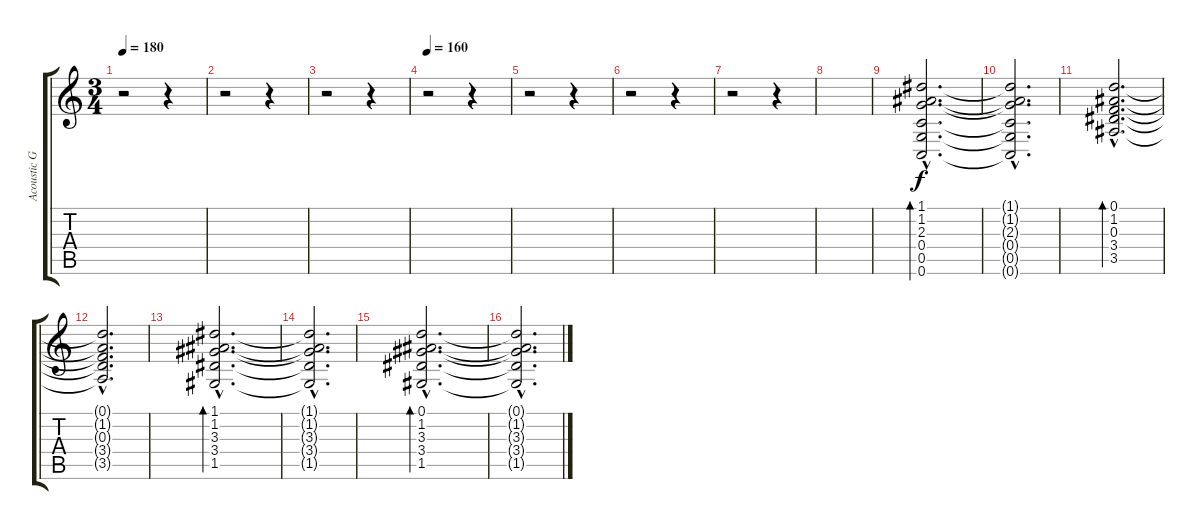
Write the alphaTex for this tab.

\track ("Acoustic Guitar" "Acoustic G") {instrument acousticguitarsteel}
\staff {score tabs}
\tuning (D4 A3 F3 C3 G2 C2) {hide}
\ts (3 4)
\tempo 180
\clef g2
\ks c
r.2{dy f} r.4 |
r.2 r.4 |
r.2 r.4 |
\tempo 160
r.2 r.4 |
r.2 r.4 |
r.2 r.4 |
r.2 r.4 |
|
(1.1{hac} 1.2{hac} 2.3{hac} 0.4{hac} 0.5{hac} 0.6{hac}).2{d bd 480 volume 16 instrument acousticguitarsteel} |
(1.1{hac t} 1.2{hac t} 2.3{hac t} 0.4{hac t} 0.5{hac t} 0.6{hac t}).2{d} |
(0.1{hac} 1.2{hac} 0.3{hac} 3.4{hac} 3.5{hac}).2{d bd 480} |
(0.1{hac t} 1.2{hac t} 0.3{hac t} 3.4{hac t} 3.5{hac t}).2{d} |
(1.1{hac} 1.2{hac} 3.3{hac} 3.4{hac} 1.5{hac}).2{d bd 480} |
(1.1{hac t} 1.2{hac t} 3.3{hac t} 3.4{hac t} 1.5{hac t}).2{d} |
(0.1{hac} 1.2{hac} 3.3{hac} 3.4{hac} 1.5{hac}).2{d bd 480} |
(0.1{hac t} 1.2{hac t} 3.3{hac t} 3.4{hac t} 1.5{hac t}).2{d}
